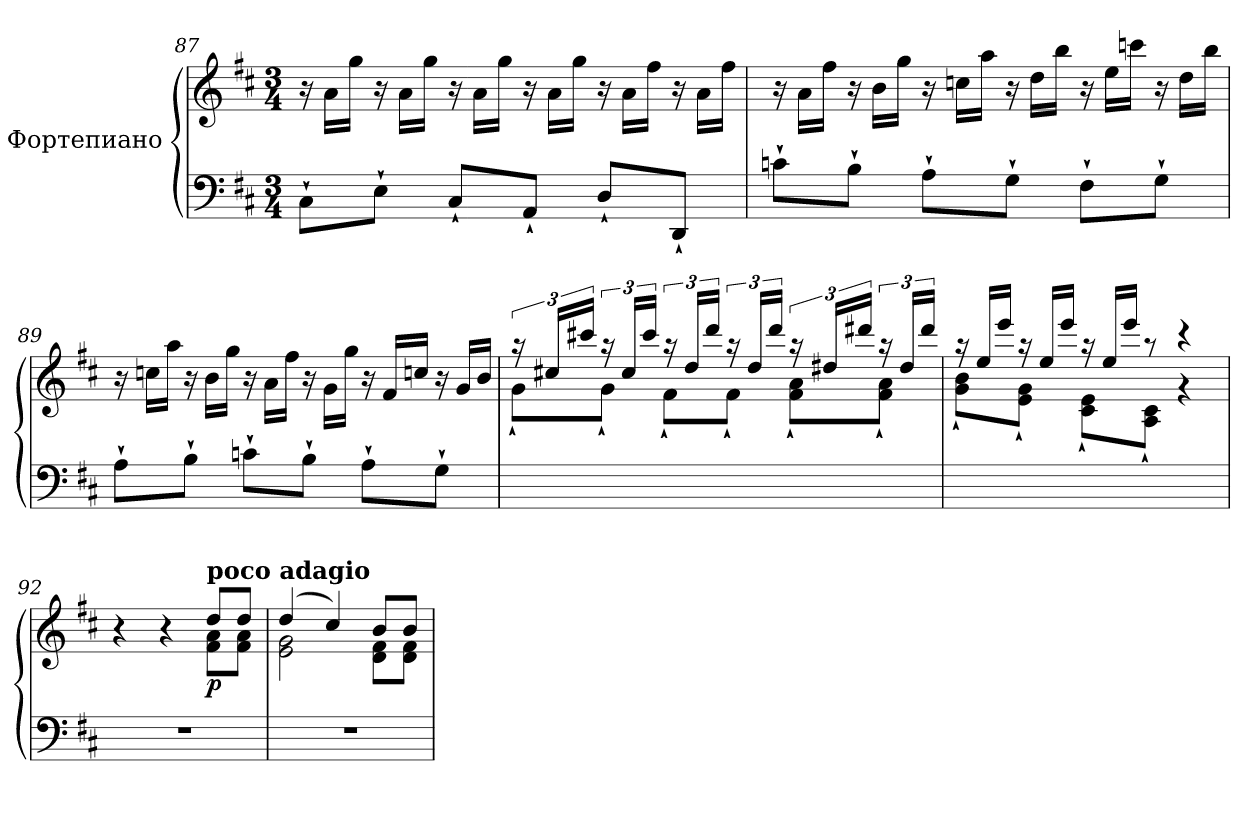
**kern	**kern	**dynam
*part1	*part1	*part1
*staff2	*staff1	*staff1/2
*I"Фортепиано	*	*
!!LO:LB:g=z
*clefF4	*clefG2	*
*k[f#c#]	*k[f#c#]	*
*D:	*D:	*
*M3/4	*M3/4	*
*	*Xtuplet	*
=87	=87	=87
8C#`>\L	24r	.
.	24a\LL	.
.	24gg\JJ	.
8E`>\J	24r	.
.	24a\LL	.
.	24gg\JJ	.
8C#`</L	24r	.
.	24a\LL	.
.	24gg\JJ	.
8AA`</J	24r	.
.	24a\LL	.
.	24gg\JJ	.
8D`</L	24r	.
.	24a\LL	.
.	24ff#\JJ	.
8DD`</J	24r	.
.	24a\LL	.
.	24ff#\JJ	.
=88	=88	=88
8cn`>\L	24r	.
.	24a\LL	.
.	24ff#\JJ	.
8B`>\J	24r	.
.	24b\LL	.
.	24gg\JJ	.
8A`>\L	24r	.
.	24ccn\LL	.
.	24aa\JJ	.
8G`>\J	24r	.
.	24dd\LL	.
.	24bb\JJ	.
8F#`>\L	24r	.
.	24ee\LL	.
.	24cccn\JJ	.
8G`>\J	24r	.
.	24dd\LL	.
.	24bb\JJ	.
!!LO:LB:g=z
=89	=89	=89
8A`>\L	24r	.
.	24ccn\LL	.
.	24aa\JJ	.
8B`>\J	24r	.
.	24b\LL	.
.	24gg\JJ	.
8cn`>\L	24r	.
.	24a\LL	.
.	24ff#\JJ	.
8B`>\J	24r	.
.	24g\LL	.
.	24gg\JJ	.
8A`>\L	24r	.
.	24f#/LL	.
.	24ccn/JJ	.
8G`>\J	24r	.
.	24g/LL	.
.	24b/JJ	.
=90	=90	=90
*	*tuplet	*
*	*^	*
2.ryy	24raa	8g`<\L	.
.	24cc#X/LL	.	.
.	24ccc#X/JJ	.	.
.	24raa	8g`<\J	.
.	24cc#/LL	.	.
.	24ccc#/JJ	.	.
.	24raa	8f#`<\L	.
.	24dd/LL	.	.
.	24ddd/JJ	.	.
.	24raa	8f#`<\J	.
.	24dd/LL	.	.
.	24ddd/JJ	.	.
.	24raa	8f#\`< 8a\`<L	.
.	24dd#X/LL	.	.
.	24ddd#X/JJ	.	.
.	24raa	8f#\`< 8a\`<J	.
.	24dd#/LL	.	.
.	24ddd#/JJ	.	.
!!LO:LB:g=z	!!
=91	=91	=91	=91
*	*Xtuplet	*	*
2.ryy	24raa	8g\`< 8b\`<L	.
.	24ee/LL	.	.
.	24eee/JJ	.	.
.	24raa	8e\`< 8g\`<J	.
.	24ee/LL	.	.
.	24eee/JJ	.	.
.	24raa	8c#\`< 8e\`<L	.
.	24ee/LL	.	.
.	24eee/JJ	.	.
.	8raa	8A\`< 8c#\`<J	.
.	4r	4rg	.
=92	=92	=92	=92
2.r	4r	2ryy	.
.	4r	.	.
!	!LO:TX:a:B:t=poco adagio	!	!
!	!	!	!LO:DY:b
.	8dd/L	8f#\ 8a\L	p
.	8dd/J	8f#\ 8a\J	.
=93	=93	=93	=93
2.r	(>4dd/	2e\ 2g\	.
.	4cc#/)	.	.
.	8b/L	8d\ 8f#\L	.
.	8b/J	8d\ 8f#\J	.
*	*v	*v	*
=	=	=
*-	*-	*-
